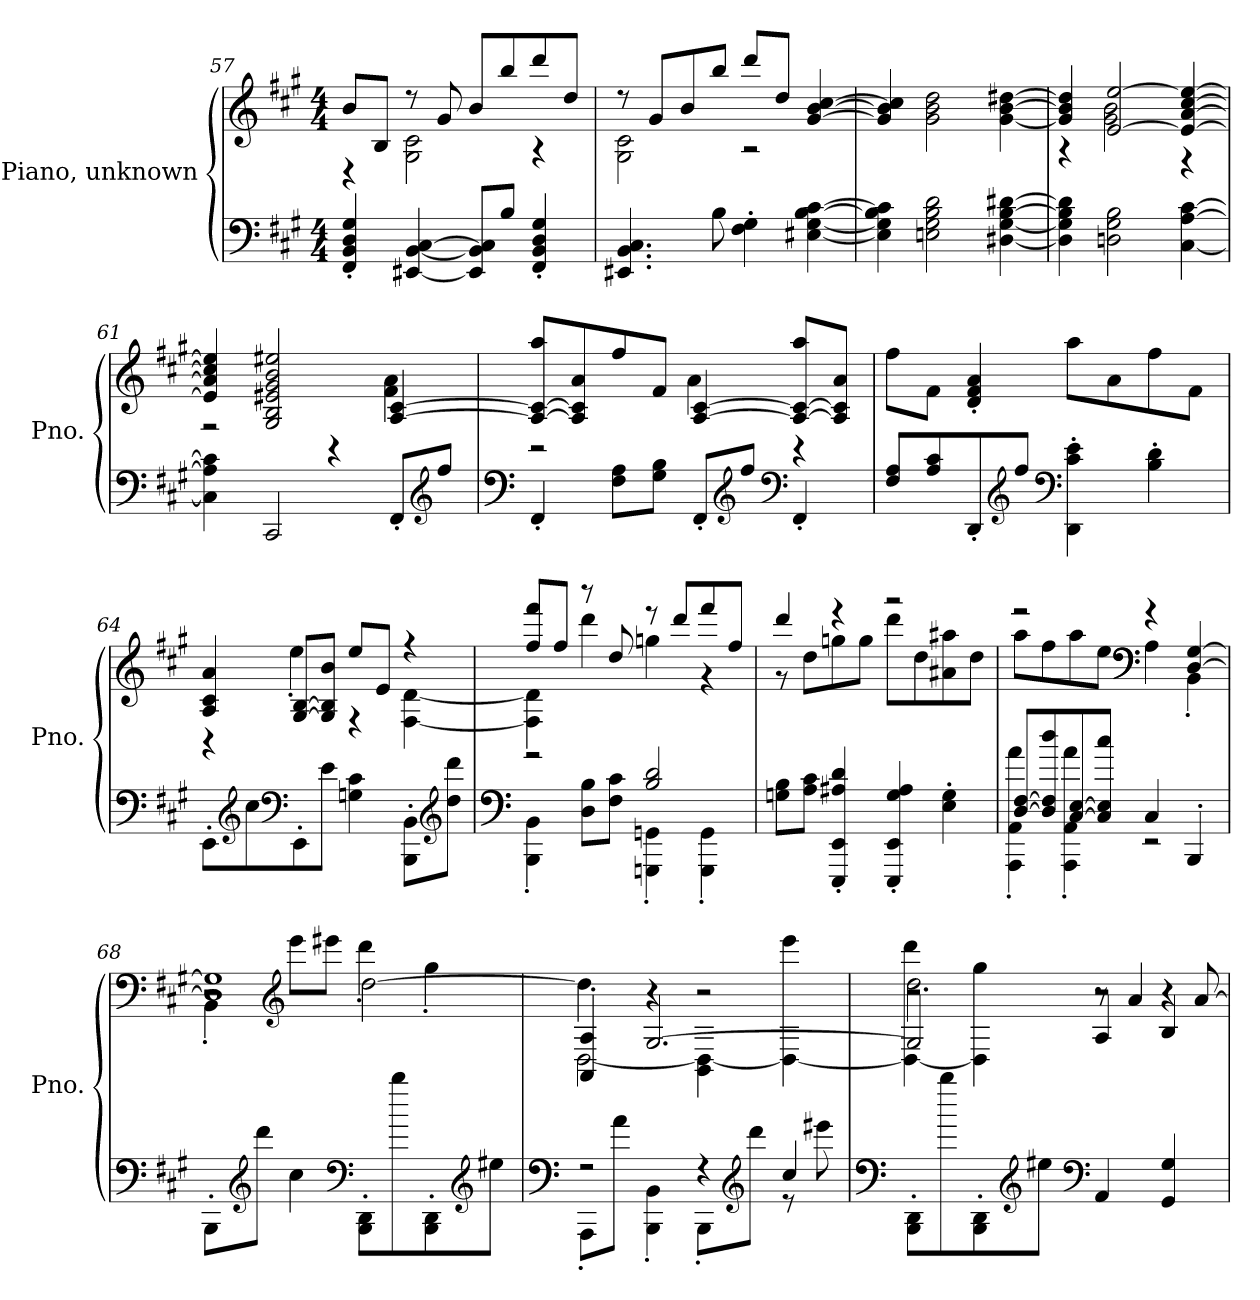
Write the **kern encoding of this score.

**kern	**kern
*part1	*part1
*staff2	*staff1
*I"Piano, unknown	*
*I'Pno.	*
*clefF4	*clefG2
*k[f#c#g#]	*k[f#c#g#]
*M4/4	*M4/4
=57	=57
*	*^
4FF#/' 4BB/' 4D/' 4G#/'	8b/L	4r
.	8B/J	.
[4EE#X/ [4BB/ [4C#/	8r	2G#\ 2c#\
.	8g#/	.
8EE#/] 8BB/] 8C#/]L	8b/L	.
8B/J	8bb/	.
4FF#/' 4BB/' 4D/' 4G#/'	8ddd/	4r
.	8dd/J	.
=58	=58	=58
4.EE#X/ 4.BB/ 4.C#/	8r	2G#\ 2c#\
.	8g#/L	.
.	8b/	.
8B\	8bb/J	.
4F#\' 4G#\'	8ddd/L	2r
.	8dd/J	.
[4E#X\ [4G#\ [4B\ [4c#\	[4g#/ [4b/ [4cc#/	.
*	*v	*v
=59	=59
4E#\] 4G#\] 4B\] 4c#\]	4g#/] 4b/] 4cc#/]
2En\ 2G#\ 2B\ 2d\	2g#\ 2b\ 2dd\
[4D#X\ [4G#\ [4B\ [4d#X\	[4g#\ [4b\ [4dd#X\
=60	=60
*	*^
4D#\] 4G#\] 4B\] 4d#\]	4g#/] 4b/] 4dd#/]	4r
2Dn\ 2G#\ 2B\	[2e/ [2ee/	2g#\ 2b\
[4C#\ [4A\ [4c#\	4e/_ [4a/ [4cc#/ 4ee/_	4r
!!LO:LB:g=z	!!
=61	=61	=61
4C#\] 4A\] 4c#\]	4e/] 4a/] 4cc#/] 4ee/]	2r
2CC#/	2G#/ 2B/ 2e#X/ 2g#/ 2b/ 2ee#X/	.
.	.	4r
8FF#'/L	[4A/ [4c#/	4f#\ 4a\
*clefG2	*	*
8ff#/J	.	.
=62	=62	=62
*clefF4	*	*
4FF#'/	8A/_ 8c#/_ 8aa/L	2r
.	8A/] 8c#/] 8a/	.
8F#\ 8A\L	8ff#/	.
8G#\ 8B\J	8f#/J	.
8FF#'/L	[4A/ [4c#/	4a\
*clefG2	*	*
8ff#/J	.	.
*clefF4	*	*
4FF#'/	8A/_ 8c#/_ 8aa/L	4r
.	8A/] 8c#/] 8a/J	.
*	*v	*v
=63	=63
8F#/ 8A/L	8ff#\L
8A/ 8c#/	8f#\J
8DD'/	4d/' 4f#/' 4a/'
*clefG2	*
8ff#/J	.
*clefF4	*
4DD\' 4c#\' 4e\'	8aa\L
.	8a\
4B\' 4d\'	8ff#\
.	8f#\J
!!LO:LB:g=z
=64	=64
*	*^
8EE'\L	4A/ 4c#/ 4a/	4r
*clefG2	*	*
8cc#\	.	.
*clefF4	*	*
8EE'\	[8G#/ [8B/L	4ee'\
8e\J	8G#/] 8B/] 8b/J	.
4Gn\ 4c#\	8ee/L	4r
.	8e/J	.
8BBB\' 8BB\'L	4r	[4F#\ [4d\
*clefG2	*	*
8dd\ 8ddd\J	.	.
=65	=65	=65
*clefF4	*	*
*^	*	*
2r	4BBB\' 4BB\'	8ff#/ 8fff#/L	4F#\] 4d\]
.	.	8ff#/J	.
.	8D\ 8B\L	8r	4ddd\
.	8F#\ 8c#\J	8dd/	.
2B/ 2d/	4GGGn\' 4GGn\'	8r	4ggn\
.	.	8ddd/L	.
.	4GGG\' 4GG\'	8fff#/	4r
.	.	8ff#/J	.
*v	*v	*	*
=66	=66	=66
8Gn\ 8B\L	4ddd/	8r
8A\ 8c#\J	.	8dd\L
4EEE/' 4EE/' 4A#X/' 4d/'	4r	8ggn\
.	.	8gg\J
4EEE/' 4EE/' 4G/' 4A#/'	2r	8ddd\L
.	.	8dd\
4E\' 4G\'	.	8a#X\ 8aa#X\
.	.	8dd\J
!!LO:PB:g=z	!!
=67	=67	=67
*^	*	*
[8D/ [8F#/L	4AAA\' 4AA\' 4a\'	2r	8aa\L
8D/] 8F#/] 8dd/	.	.	8ff#\
[8C#/ [8E/	4AAA\' 4AA\' 4a\'	.	8aa\
8C#/] 8E/] 8cc#/J	.	.	8ee\J
*	*	*clefF4	*
4C#/	2r	4r	4A\
4BBB'/	.	[4D/ [4G#/	4BB'\
*v	*v	*	*
=68	=68	=68
*	*	*^
8BBB'\L	1D] 1G#]	4BB'\	2r
*clefG2	*	*	*
8ddd\J	.	.	.
*	*clefG2	*	*
4cc#\	.	8eee\L	.
.	.	8eee#X\J	.
*clefF4	*	*	*
8BBB\' 8DD\'L	.	4ddd'\	[2dd\
8bb\	.	.	.
8BBB\' 8DD\'	.	4gg#'\	.
*clefG2	*	*	*
8ee#X\J	.	.	.
=69	=69	=69	=69
*clefF4	*	*	*
*^	*	*	*
2r	8AAA'\L	4AA/' 4A/'	[2D\	4dd\]
.	8a\J	.	.	.
.	4BBB\' 4BB\'	[2.G#/	.	4r
4r	8BBB'\L	.	4BB\ 4D\_	2r
*clefG2	*	*	*	*
.	8ddd\J	.	.	.
4cc#/	8r	.	4D\_ 4eee\	.
.	8eee#X\	.	.	.
*v	*v	*	*	*
*	*v	*v	*v
!!LO:LB:g=z
=70	=70
*clefF4	*
*	*^
*	*	*^
*	*	*	*^
8BBB\' 8DD\'L	2G#/]	4D\_ 4ddd\	2r	2.dd\
8bb\	.	.	.	.
8BBB\' 8DD\'	.	4D\] 4gg#\	.	.
*clefG2	*	*	*	*
8ee#X\J	.	.	.	.
*clefF4	*	*	*	*
4AA/	4A/	2r	8r	.
.	.	.	4a/	.
4GG#/ 4G#/	4B/	.	.	4r
.	.	.	[8a/	.
*	*v	*v	*v	*v
=	=
*-	*-
